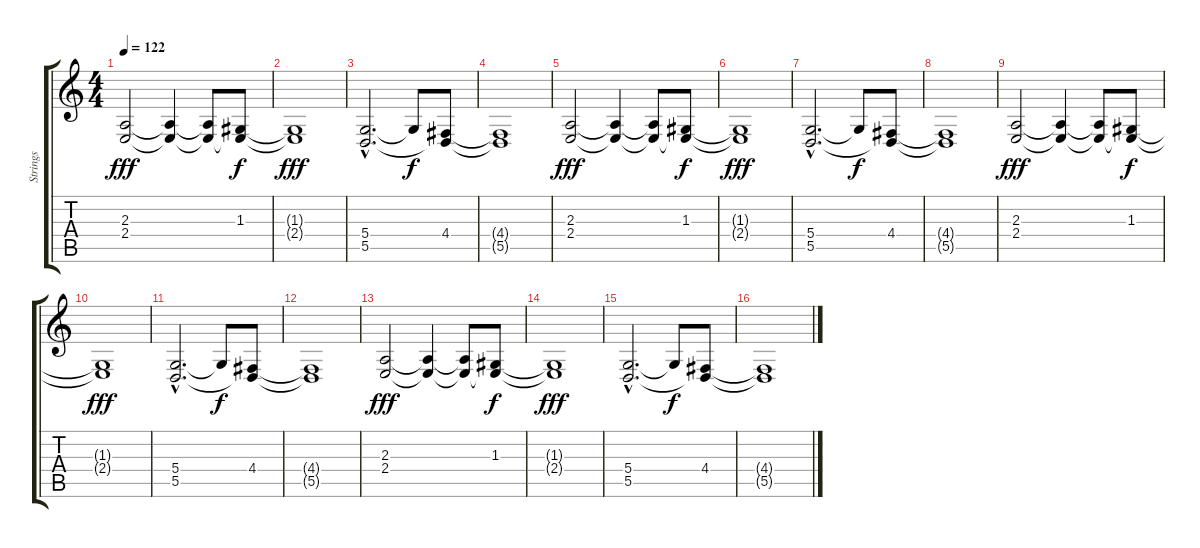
\track ("Strings" "Strings") {instrument stringensemble1}
\staff {score tabs}
\tuning (E4 B3 G3 D3 A2 E2) {hide}
\ts (4 4)
\tempo 122
\clef g2
\ks c
(2.3 2.4).2{dy fff} (2.3{t} 2.4{t}).4 (2.3{t} 2.4{t}).8 (1.3 2.4{t}).8{dy f} |
(1.3{t} 2.4{t}).1{dy fff} |
(5.4{hac} 5.5{hac}).2{d} 5.4{t}.8{dy f} (4.4 5.5{t}).8 |
(4.4{t} 5.5{t}).1 |
(2.3 2.4).2{dy fff} (2.3{t} 2.4{t}).4 (2.3{t} 2.4{t}).8 (1.3 2.4{t}).8{dy f} |
(1.3{t} 2.4{t}).1{dy fff} |
(5.4{hac} 5.5{hac}).2{d} 5.4{t}.8{dy f} (4.4 5.5{t}).8 |
(4.4{t} 5.5{t}).1 |
(2.3 2.4).2{dy fff} (2.3{t} 2.4{t}).4 (2.3{t} 2.4{t}).8 (1.3 2.4{t}).8{dy f} |
(1.3{t} 2.4{t}).1{dy fff} |
(5.4{hac} 5.5{hac}).2{d} 5.4{t}.8{dy f} (4.4 5.5{t}).8 |
(4.4{t} 5.5{t}).1 |
(2.3 2.4).2{dy fff} (2.3{t} 2.4{t}).4 (2.3{t} 2.4{t}).8 (1.3 2.4{t}).8{dy f} |
(1.3{t} 2.4{t}).1{dy fff} |
(5.4{hac} 5.5{hac}).2{d} 5.4{t}.8{dy f} (4.4 5.5{t}).8 |
(4.4{t} 5.5{t}).1
